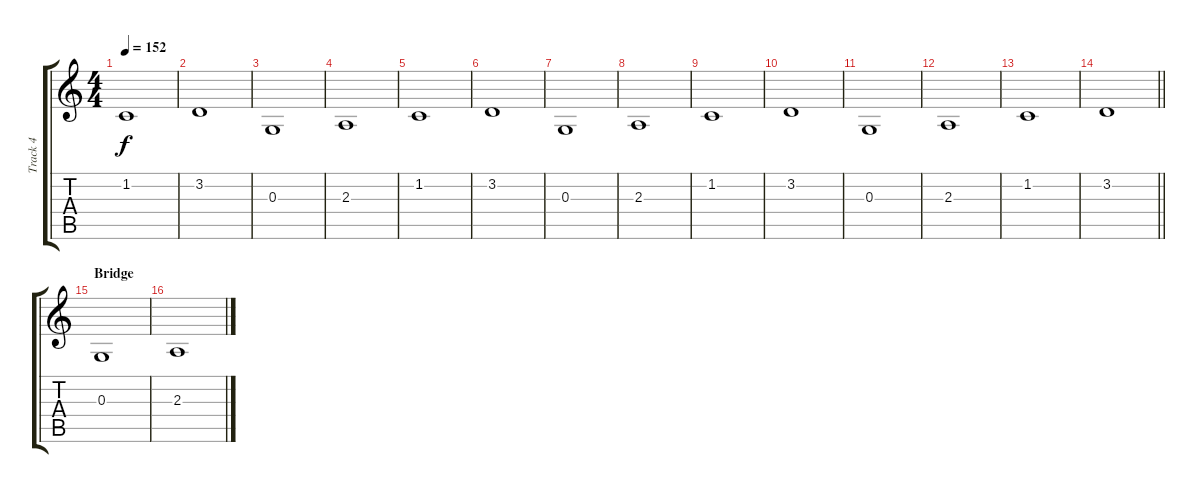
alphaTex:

\track ("Track 4" "Track 4") {instrument pad8sweep}
\staff {score tabs}
\tuning (E4 B3 G3 D3 A2 E2) {hide}
\ts (4 4)
\tempo 152
\clef g2
\ks c
1.2.1{dy f} |
3.2.1 |
0.3.1 |
2.3.1 |
1.2.1 |
3.2.1 |
0.3.1 |
2.3.1 |
1.2.1 |
3.2.1 |
0.3.1 |
2.3.1 |
1.2.1 |
\barLineRight lightlight
3.2.1 |
\section ("" "Bridge")
0.3.1 |
2.3.1
